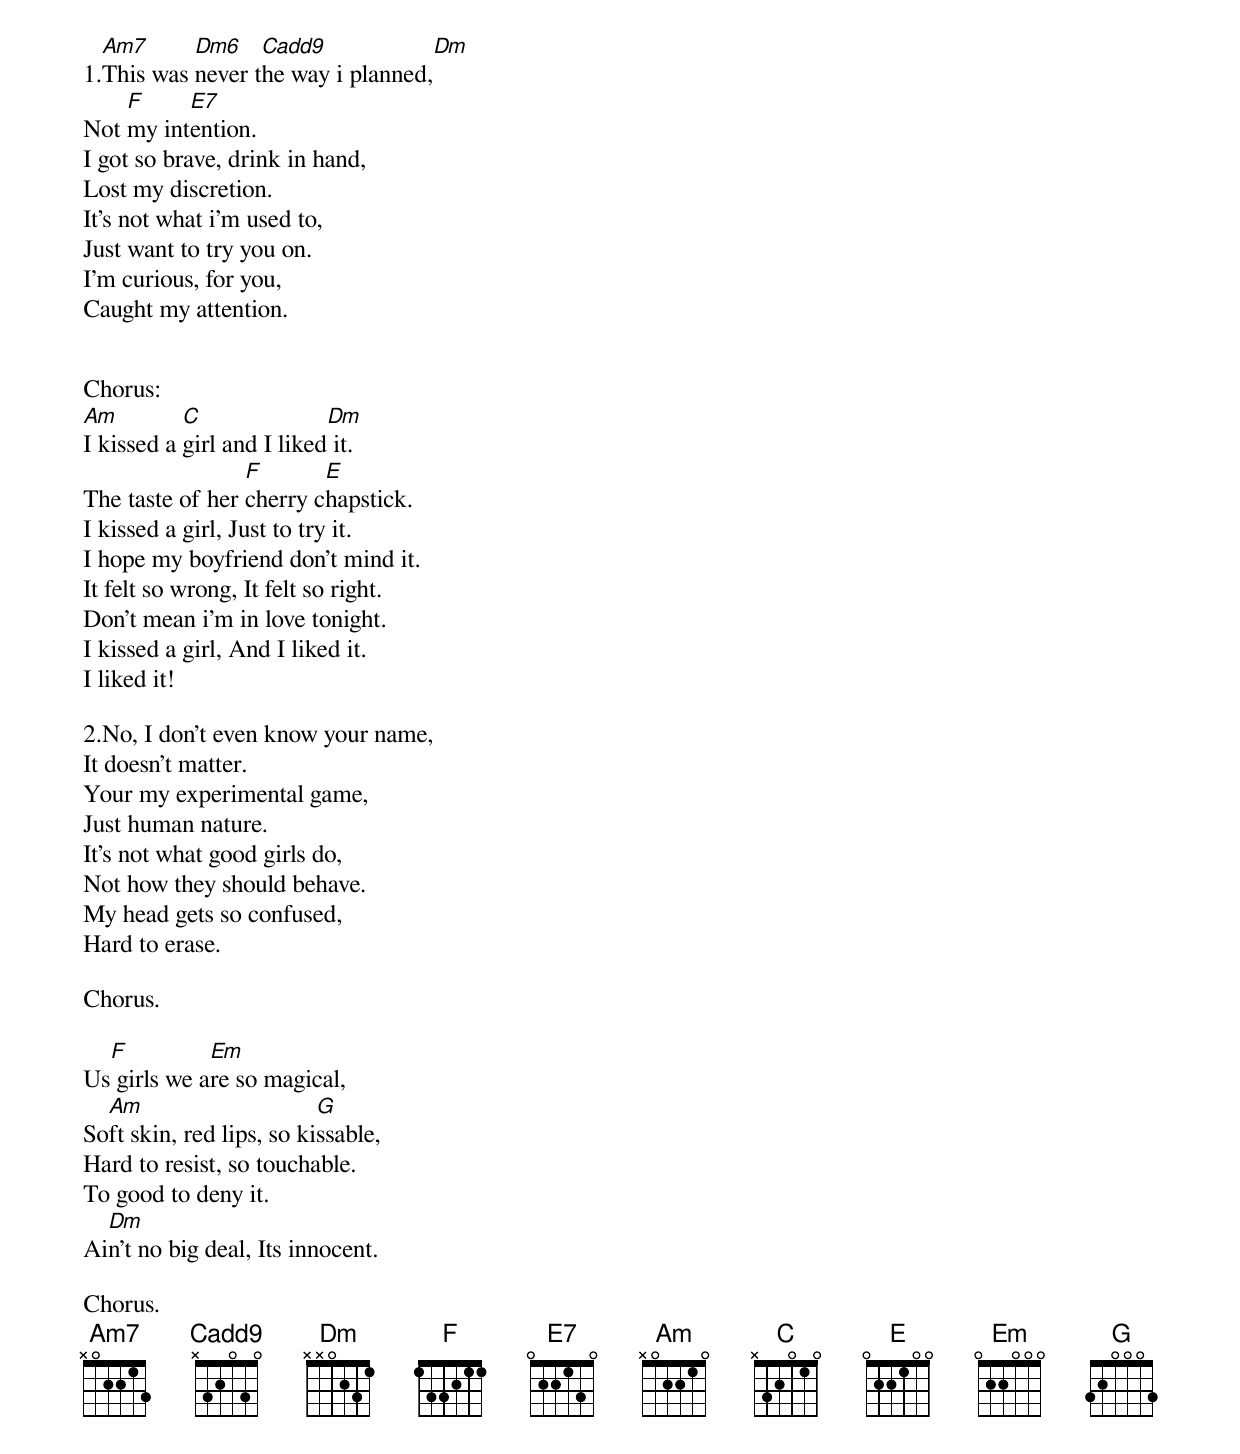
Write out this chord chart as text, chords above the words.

  Am7      Dm6    Cadd9            Dm
1.This was never the way i planned,
    F     E7
Not my intention.
I got so brave, drink in hand,
Lost my discretion.
It's not what i'm used to,
Just want to try you on.
I'm curious, for you,
Caught my attention.


Chorus:
Am         C               Dm
I kissed a girl and I liked it.
                 F       E
The taste of her cherry chapstick.
I kissed a girl, Just to try it.
I hope my boyfriend don't mind it.
It felt so wrong, It felt so right.
Don't mean i'm in love tonight.
I kissed a girl, And I liked it.
I liked it!

2.No, I don't even know your name,
It doesn't matter.
Your my experimental game,
Just human nature.
It's not what good girls do,
Not how they should behave.
My head gets so confused,
Hard to erase.

Chorus.

  F          Em
Us girls we are so magical,
  Am                      G
Soft skin, red lips, so kissable,
Hard to resist, so touchable.
To good to deny it.
  Dm
Ain't no big deal, Its innocent.

Chorus.
